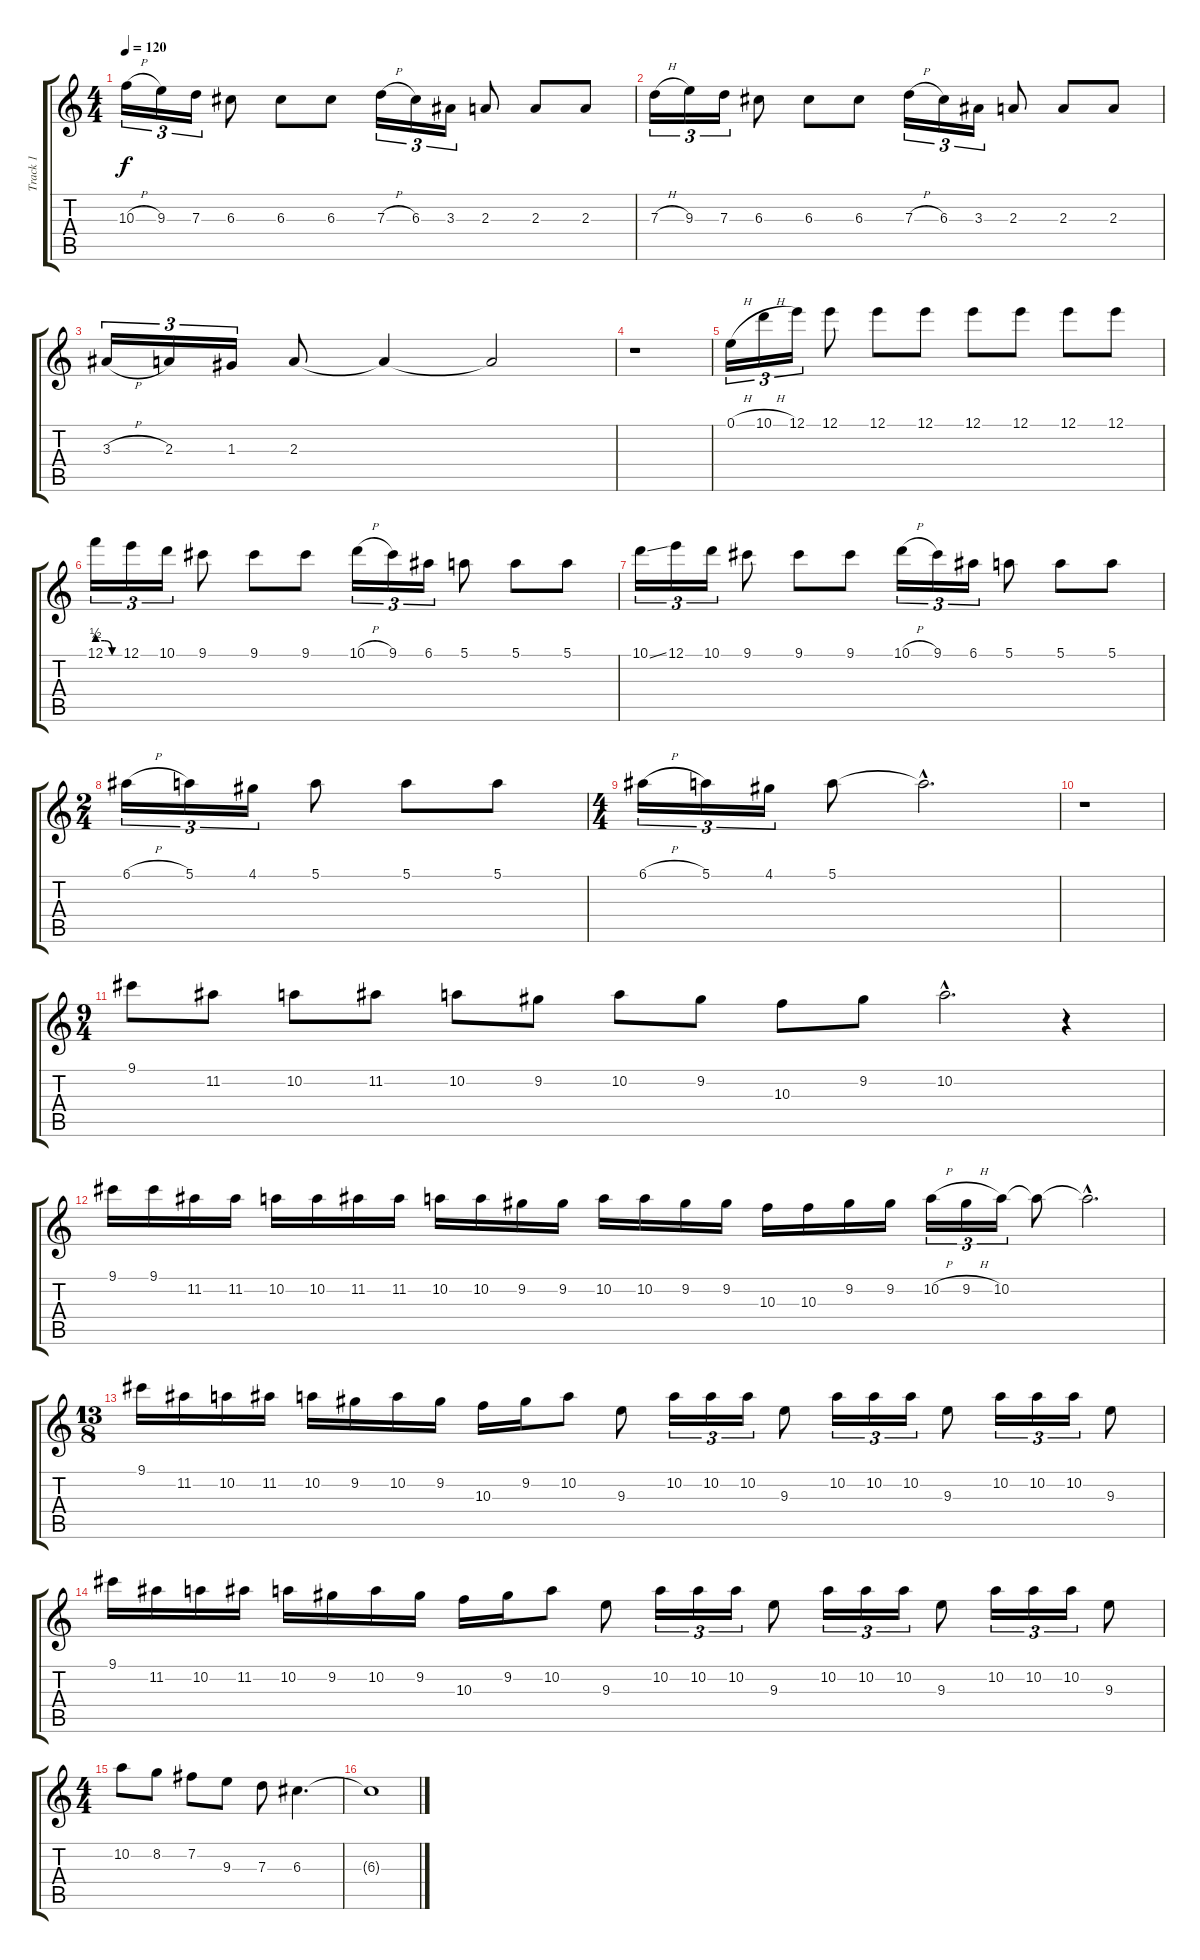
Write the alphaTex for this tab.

\track ("Track 1" "Track 1") {instrument acousticguitarnylon}
\staff {score tabs}
\tuning (E4 B3 G3 D3 A2 E2) {hide}
\ts (4 4)
\tempo 120
\clef g2
\ks c
10.3{h}.16{tu (3 2) dy f} 9.3.16{tu (3 2)} 7.3.16{tu (3 2)} 6.3.8 6.3.8 6.3.8 7.3{h}.16{tu (3 2)} 6.3.16{tu (3 2)} 3.3.16{tu (3 2)} 2.3.8 2.3.8 2.3.8 |
7.3{h}.16{tu (3 2)} 9.3.16{tu (3 2)} 7.3.16{tu (3 2)} 6.3.8 6.3.8 6.3.8 7.3{h}.16{tu (3 2)} 6.3.16{tu (3 2)} 3.3.16{tu (3 2)} 2.3.8 2.3.8 2.3.8 |
3.3{h}.16{tu (3 2)} 2.3.16{tu (3 2)} 1.3.16{tu (3 2)} 2.3.8 2.3{t}.4 2.3{t}.2 |
r.1 |
0.1{h}.16{tu (3 2)} 10.1{h}.16{tu (3 2)} 12.1.16{tu (3 2)} 12.1.8 12.1.8 12.1.8 12.1.8 12.1.8 12.1.8 12.1.8 |
12.1{be (custom 0 2 20 2 40 0 60 0)}.16{tu (3 2)} 12.1.16{tu (3 2)} 10.1.16{tu (3 2)} 9.1.8 9.1.8 9.1.8 10.1{h}.16{tu (3 2)} 9.1.16{tu (3 2)} 6.1.16{tu (3 2)} 5.1.8 5.1.8 5.1.8 |
10.1{ss}.16{tu (3 2)} 12.1.16{tu (3 2)} 10.1.16{tu (3 2)} 9.1.8 9.1.8 9.1.8 10.1{h}.16{tu (3 2)} 9.1.16{tu (3 2)} 6.1.16{tu (3 2)} 5.1.8 5.1.8 5.1.8 |
\ts (2 4)
6.1{h}.16{tu (3 2)} 5.1.16{tu (3 2)} 4.1.16{tu (3 2)} 5.1.8 5.1.8 5.1.8 |
\ts (4 4)
6.1{h}.16{tu (3 2)} 5.1.16{tu (3 2)} 4.1.16{tu (3 2)} 5.1.8 5.1{hac t}.2{d} |
r.1 |
\ts (9 4)
9.1.8 11.2.8 10.2.8 11.2.8 10.2.8 9.2.8 10.2.8 9.2.8 10.3.8 9.2.8 10.2{hac}.2{d} r.4 |
9.1.16 9.1.16 11.2.16 11.2.16 10.2.16 10.2.16 11.2.16 11.2.16 10.2.16 10.2.16 9.2.16 9.2.16 10.2.16 10.2.16 9.2.16 9.2.16 10.3.16 10.3.16 9.2.16 9.2.16 10.2{h}.16{tu (3 2)} 9.2{h}.16{tu (3 2)} 10.2.16{tu (3 2)} 10.2{t}.8 10.2{hac t}.2{d} |
\ts (13 8)
9.1.16 11.2.16 10.2.16 11.2.16 10.2.16 9.2.16 10.2.16 9.2.16 10.3.16 9.2.16 10.2.8 9.3.8 10.2.16{tu (3 2)} 10.2.16{tu (3 2)} 10.2.16{tu (3 2)} 9.3.8 10.2.16{tu (3 2)} 10.2.16{tu (3 2)} 10.2.16{tu (3 2)} 9.3.8 10.2.16{tu (3 2)} 10.2.16{tu (3 2)} 10.2.16{tu (3 2)} 9.3.8 |
9.1.16 11.2.16 10.2.16 11.2.16 10.2.16 9.2.16 10.2.16 9.2.16 10.3.16 9.2.16 10.2.8 9.3.8 10.2.16{tu (3 2)} 10.2.16{tu (3 2)} 10.2.16{tu (3 2)} 9.3.8 10.2.16{tu (3 2)} 10.2.16{tu (3 2)} 10.2.16{tu (3 2)} 9.3.8 10.2.16{tu (3 2)} 10.2.16{tu (3 2)} 10.2.16{tu (3 2)} 9.3.8 |
\ts (4 4)
10.2.8 8.2.8 7.2.8 9.3.8 7.3.8 6.3.4{d} |
6.3{t}.1
